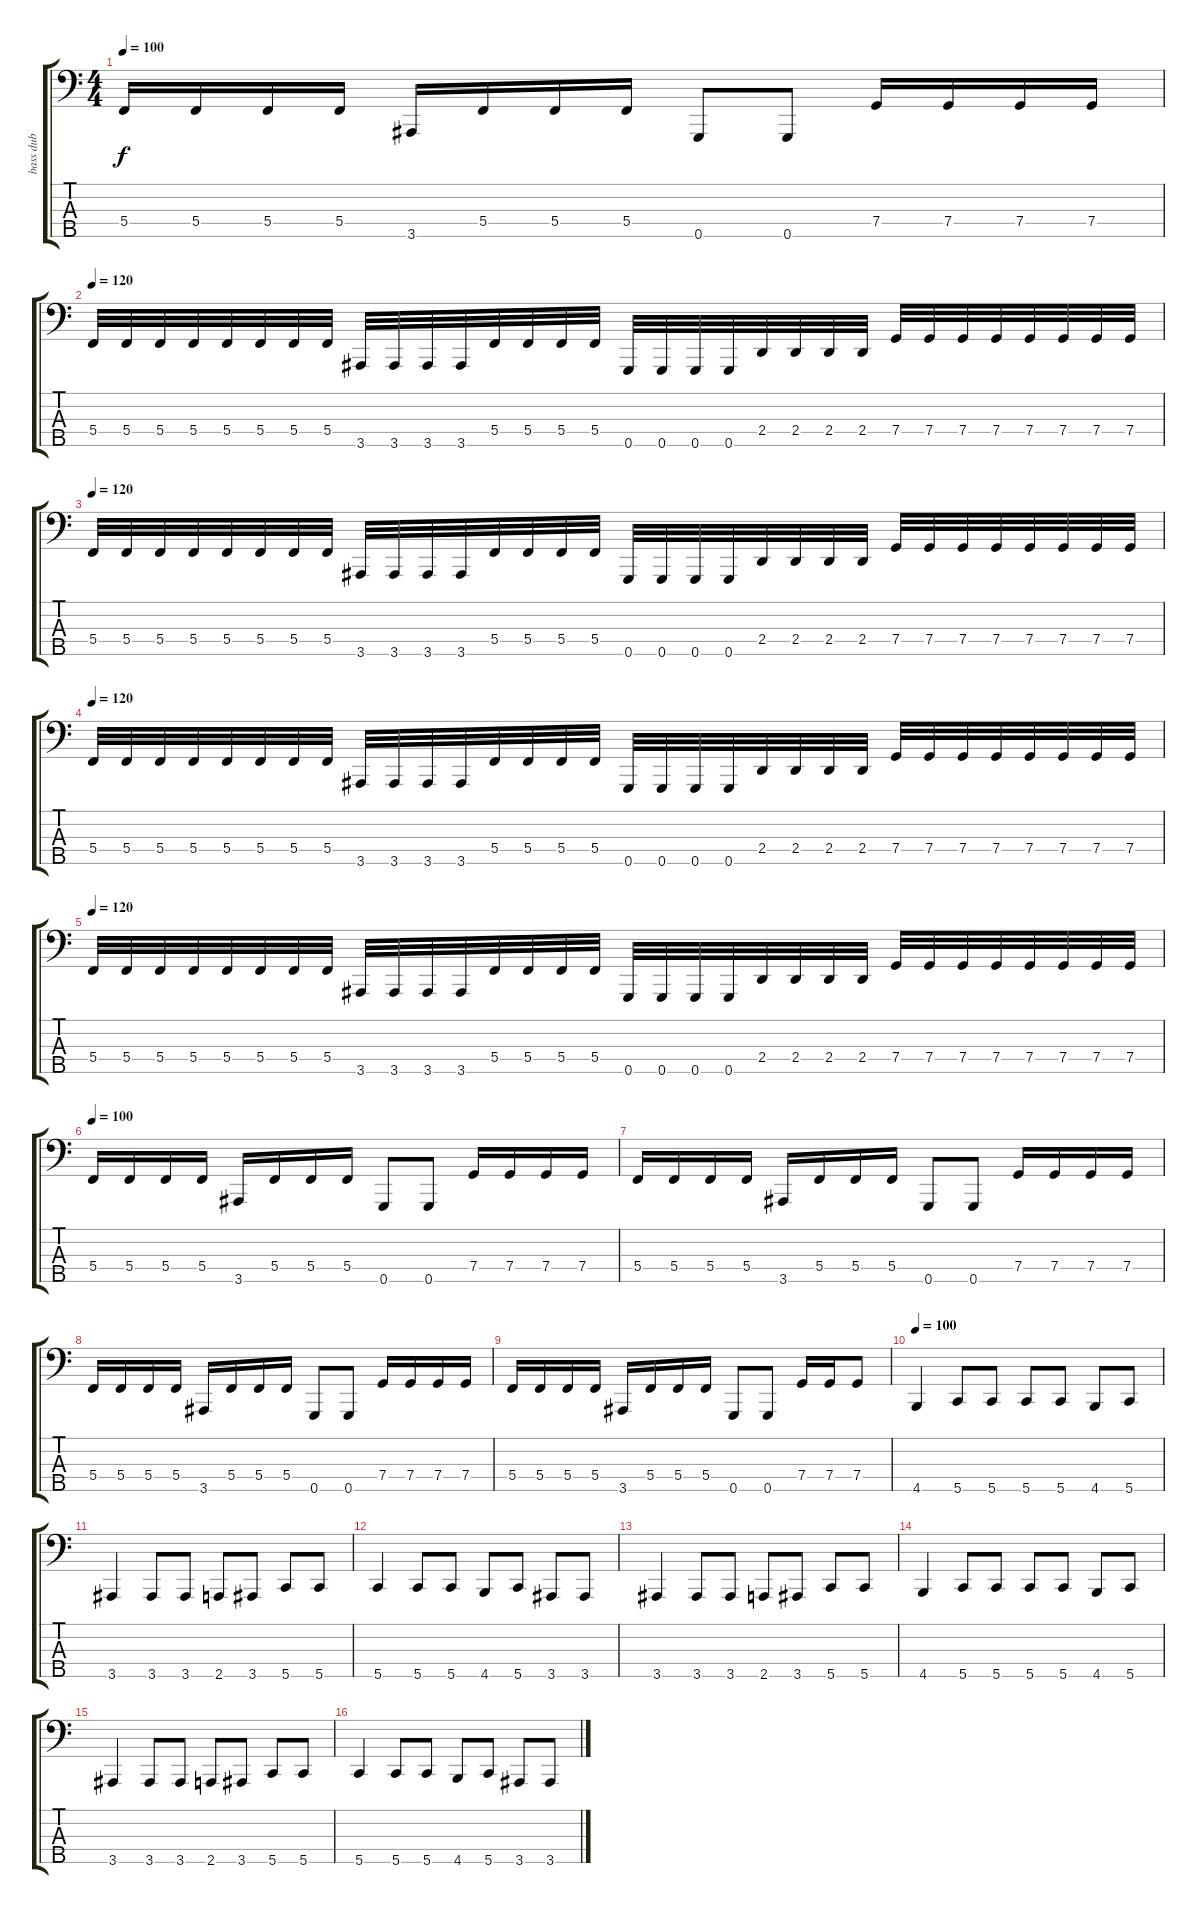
\track ("bass dub" "bass dub") {instrument electricbasspick}
\staff {score tabs}
\tuning (Eb2 Bb1 F1 C1 G0) {hide}
\ts (4 4)
\tempo 100
\clef f4
\ks c
5.4.16{dy f} 5.4.16 5.4.16 5.4.16 3.5.16 5.4.16 5.4.16 5.4.16 0.5.8 0.5.8 7.4.16 7.4.16 7.4.16 7.4.16 |
\tempo 120
5.4.32 5.4.32 5.4.32 5.4.32 5.4.32 5.4.32 5.4.32 5.4.32 3.5.32 3.5.32 3.5.32 3.5.32 5.4.32 5.4.32 5.4.32 5.4.32 0.5.32 0.5.32 0.5.32 0.5.32 2.4.32 2.4.32 2.4.32 2.4.32 7.4.32 7.4.32 7.4.32 7.4.32 7.4.32 7.4.32 7.4.32 7.4.32 |
\tempo 120
5.4.32 5.4.32 5.4.32 5.4.32 5.4.32 5.4.32 5.4.32 5.4.32 3.5.32 3.5.32 3.5.32 3.5.32 5.4.32 5.4.32 5.4.32 5.4.32 0.5.32 0.5.32 0.5.32 0.5.32 2.4.32 2.4.32 2.4.32 2.4.32 7.4.32 7.4.32 7.4.32 7.4.32 7.4.32 7.4.32 7.4.32 7.4.32 |
\tempo 120
5.4.32 5.4.32 5.4.32 5.4.32 5.4.32 5.4.32 5.4.32 5.4.32 3.5.32 3.5.32 3.5.32 3.5.32 5.4.32 5.4.32 5.4.32 5.4.32 0.5.32 0.5.32 0.5.32 0.5.32 2.4.32 2.4.32 2.4.32 2.4.32 7.4.32 7.4.32 7.4.32 7.4.32 7.4.32 7.4.32 7.4.32 7.4.32 |
\tempo 120
5.4.32 5.4.32 5.4.32 5.4.32 5.4.32 5.4.32 5.4.32 5.4.32 3.5.32 3.5.32 3.5.32 3.5.32 5.4.32 5.4.32 5.4.32 5.4.32 0.5.32 0.5.32 0.5.32 0.5.32 2.4.32 2.4.32 2.4.32 2.4.32 7.4.32 7.4.32 7.4.32 7.4.32 7.4.32 7.4.32 7.4.32 7.4.32 |
\tempo 100
5.4.16 5.4.16 5.4.16 5.4.16 3.5.16 5.4.16 5.4.16 5.4.16 0.5.8 0.5.8 7.4.16 7.4.16 7.4.16 7.4.16 |
5.4.16 5.4.16 5.4.16 5.4.16 3.5.16 5.4.16 5.4.16 5.4.16 0.5.8 0.5.8 7.4.16 7.4.16 7.4.16 7.4.16 |
5.4.16 5.4.16 5.4.16 5.4.16 3.5.16 5.4.16 5.4.16 5.4.16 0.5.8 0.5.8 7.4.16 7.4.16 7.4.16 7.4.16 |
5.4.16 5.4.16 5.4.16 5.4.16 3.5.16 5.4.16 5.4.16 5.4.16 0.5.8 0.5.8 7.4.16 7.4.16 7.4.8 |
\tempo 100
4.5.4 5.5.8 5.5.8 5.5.8 5.5.8 4.5.8 5.5.8 |
3.5.4 3.5.8 3.5.8 2.5.8 3.5.8 5.5.8 5.5.8 |
5.5.4 5.5.8 5.5.8 4.5.8 5.5.8 3.5.8 3.5.8 |
3.5.4 3.5.8 3.5.8 2.5.8 3.5.8 5.5.8 5.5.8 |
4.5.4{volume 0} 5.5.8 5.5.8 5.5.8 5.5.8 4.5.8 5.5.8 |
3.5.4 3.5.8 3.5.8 2.5.8 3.5.8 5.5.8 5.5.8 |
5.5.4 5.5.8 5.5.8 4.5.8 5.5.8 3.5.8 3.5.8
